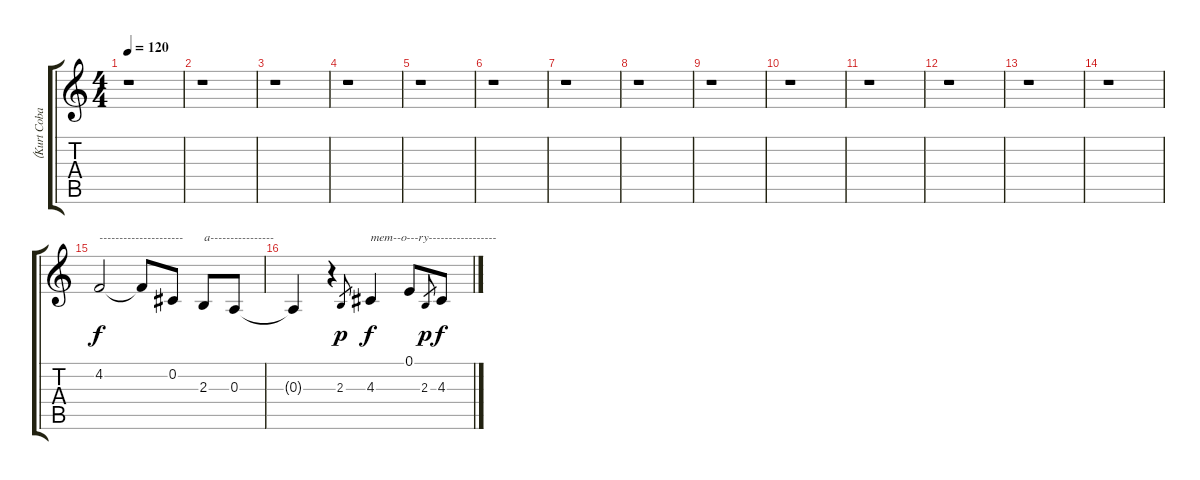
\track ("（Kurt Cobain）主旋律" "（Kurt Coba") {instrument lead8bassandlead}
\staff {score tabs}
\tuning (E4 Db4 A3 E3 A2 E2) {hide}
\ts (4 4)
\tempo 120
\clef g2
\ks c
r.1{dy f} |
r.1 |
r.1 |
r.1 |
r.1 |
r.1 |
r.1 |
r.1 |
r.1 |
r.1 |
r.1 |
r.1 |
r.1 |
r.1 |
4.2.2{txt "---------------------       a----------------"} 4.2{t}.8 0.2.8 2.3.8 0.3.8 |
0.3{t}.4 r.4 2.3.8{gr dy p} 4.3.4{txt "mem--o---ry-----------------" dy f} 0.1.8 2.3.8{gr dy p} 4.3.8{dy f}
